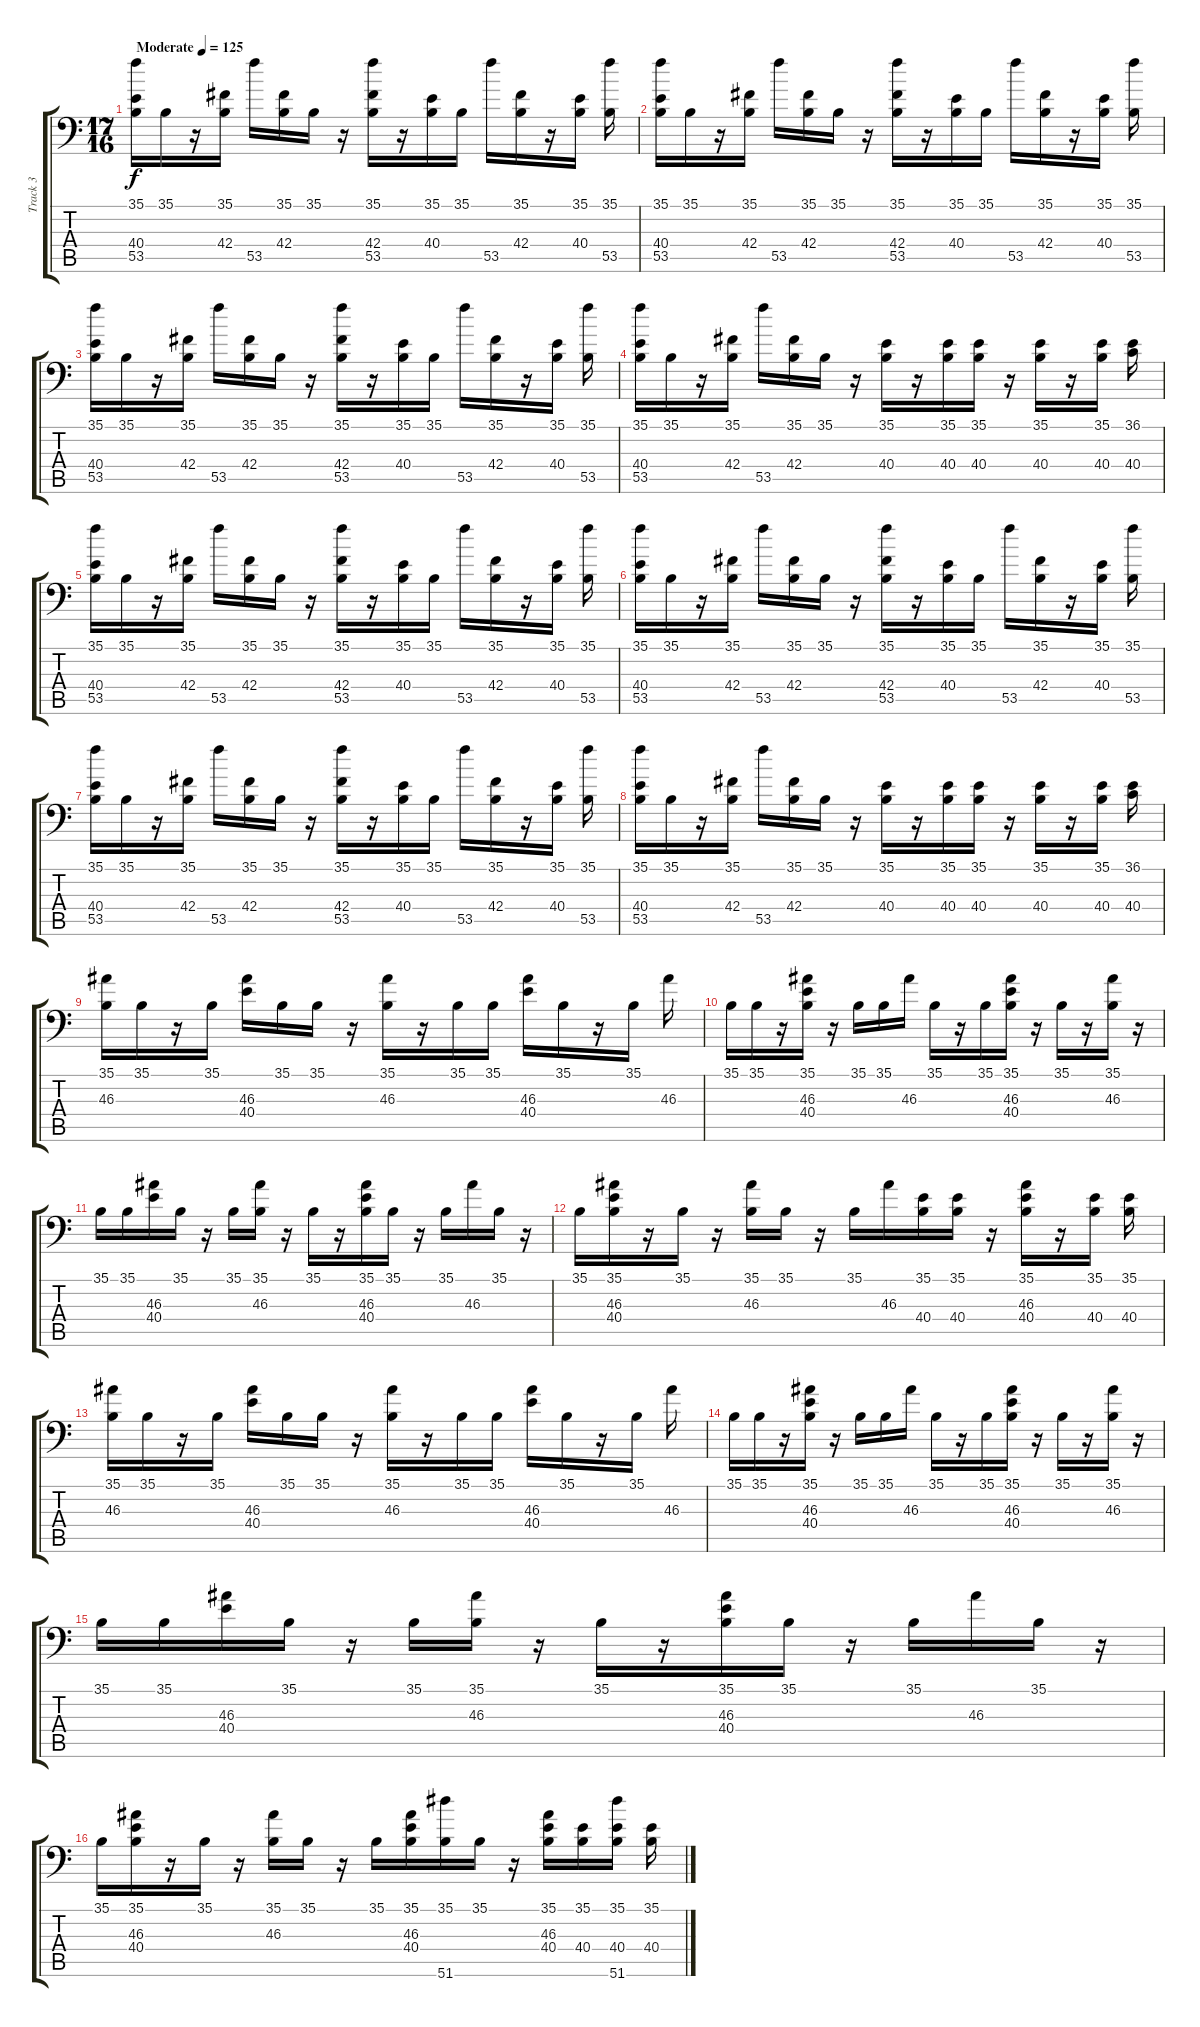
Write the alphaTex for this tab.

\track ("Track 3" "Track 3") {instrument acousticgrandpiano}
\staff {score tabs}
\tuning (C-1 C-1 C-1 C-1 C-1 C-1) {hide}
\ts (17 16)
\tempo (125 "Moderate")
\clef f4
\ks c
(35.1 40.4 53.5).16{dy f instrument acousticgrandpiano} 35.1.16 r.16 (35.1 42.4).16 53.5.16 (35.1 42.4).16 35.1.16 r.16 (35.1 42.4 53.5).16 r.16 (35.1 40.4).16 35.1.16 53.5.16 (35.1 42.4).16 r.16 (35.1 40.4).16 (35.1 53.5).16 |
(35.1 40.4 53.5).16 35.1.16 r.16 (35.1 42.4).16 53.5.16 (35.1 42.4).16 35.1.16 r.16 (35.1 42.4 53.5).16 r.16 (35.1 40.4).16 35.1.16 53.5.16 (35.1 42.4).16 r.16 (35.1 40.4).16 (35.1 53.5).16 |
(35.1 40.4 53.5).16 35.1.16 r.16 (35.1 42.4).16 53.5.16 (35.1 42.4).16 35.1.16 r.16 (35.1 42.4 53.5).16 r.16 (35.1 40.4).16 35.1.16 53.5.16 (35.1 42.4).16 r.16 (35.1 40.4).16 (35.1 53.5).16 |
(35.1 40.4 53.5).16 35.1.16 r.16 (35.1 42.4).16 53.5.16 (35.1 42.4).16 35.1.16 r.16 (35.1 40.4).16 r.16 (35.1 40.4).16 (35.1 40.4).16 r.16 (35.1 40.4).16 r.16 (35.1 40.4).16 (36.1 40.4).16 |
(35.1 40.4 53.5).16 35.1.16 r.16 (35.1 42.4).16 53.5.16 (35.1 42.4).16 35.1.16 r.16 (35.1 42.4 53.5).16 r.16 (35.1 40.4).16 35.1.16 53.5.16 (35.1 42.4).16 r.16 (35.1 40.4).16 (35.1 53.5).16 |
(35.1 40.4 53.5).16 35.1.16 r.16 (35.1 42.4).16 53.5.16 (35.1 42.4).16 35.1.16 r.16 (35.1 42.4 53.5).16 r.16 (35.1 40.4).16 35.1.16 53.5.16 (35.1 42.4).16 r.16 (35.1 40.4).16 (35.1 53.5).16 |
(35.1 40.4 53.5).16 35.1.16 r.16 (35.1 42.4).16 53.5.16 (35.1 42.4).16 35.1.16 r.16 (35.1 42.4 53.5).16 r.16 (35.1 40.4).16 35.1.16 53.5.16 (35.1 42.4).16 r.16 (35.1 40.4).16 (35.1 53.5).16 |
(35.1 40.4 53.5).16 35.1.16 r.16 (35.1 42.4).16 53.5.16 (35.1 42.4).16 35.1.16 r.16 (35.1 40.4).16 r.16 (35.1 40.4).16 (35.1 40.4).16 r.16 (35.1 40.4).16 r.16 (35.1 40.4).16 (36.1 40.4).16 |
(35.1 46.3).16 35.1.16 r.16 35.1.16 (46.3 40.4).16 35.1.16 35.1.16 r.16 (35.1 46.3).16 r.16 35.1.16 35.1.16 (46.3 40.4).16 35.1.16 r.16 35.1.16 46.3.16 |
35.1.16 35.1.16 r.16 (35.1 46.3 40.4).16 r.16 35.1.16 35.1.16 46.3.16 35.1.16 r.16 35.1.16 (35.1 46.3 40.4).16 r.16 35.1.16 r.16 (35.1 46.3).16 r.16 |
35.1.16 35.1.16 (46.3 40.4).16 35.1.16 r.16 35.1.16 (35.1 46.3).16 r.16 35.1.16 r.16 (35.1 46.3 40.4).16 35.1.16 r.16 35.1.16 46.3.16 35.1.16 r.16 |
35.1.16 (35.1 46.3 40.4).16 r.16 35.1.16 r.16 (35.1 46.3).16 35.1.16 r.16 35.1.16 46.3.16 (35.1 40.4).16 (35.1 40.4).16 r.16 (35.1 46.3 40.4).16 r.16 (35.1 40.4).16 (35.1 40.4).16 |
(35.1 46.3).16 35.1.16 r.16 35.1.16 (46.3 40.4).16 35.1.16 35.1.16 r.16 (35.1 46.3).16 r.16 35.1.16 35.1.16 (46.3 40.4).16 35.1.16 r.16 35.1.16 46.3.16 |
35.1.16 35.1.16 r.16 (35.1 46.3 40.4).16 r.16 35.1.16 35.1.16 46.3.16 35.1.16 r.16 35.1.16 (35.1 46.3 40.4).16 r.16 35.1.16 r.16 (35.1 46.3).16 r.16 |
35.1.16 35.1.16 (46.3 40.4).16 35.1.16 r.16 35.1.16 (35.1 46.3).16 r.16 35.1.16 r.16 (35.1 46.3 40.4).16 35.1.16 r.16 35.1.16 46.3.16 35.1.16 r.16 |
35.1.16 (35.1 46.3 40.4).16 r.16 35.1.16 r.16 (35.1 46.3).16 35.1.16 r.16 35.1.16 (35.1 46.3 40.4).16 (35.1 51.6).16 35.1.16 r.16 (35.1 46.3 40.4).16 (35.1 40.4).16 (35.1 40.4 51.6).16 (35.1 40.4).16
